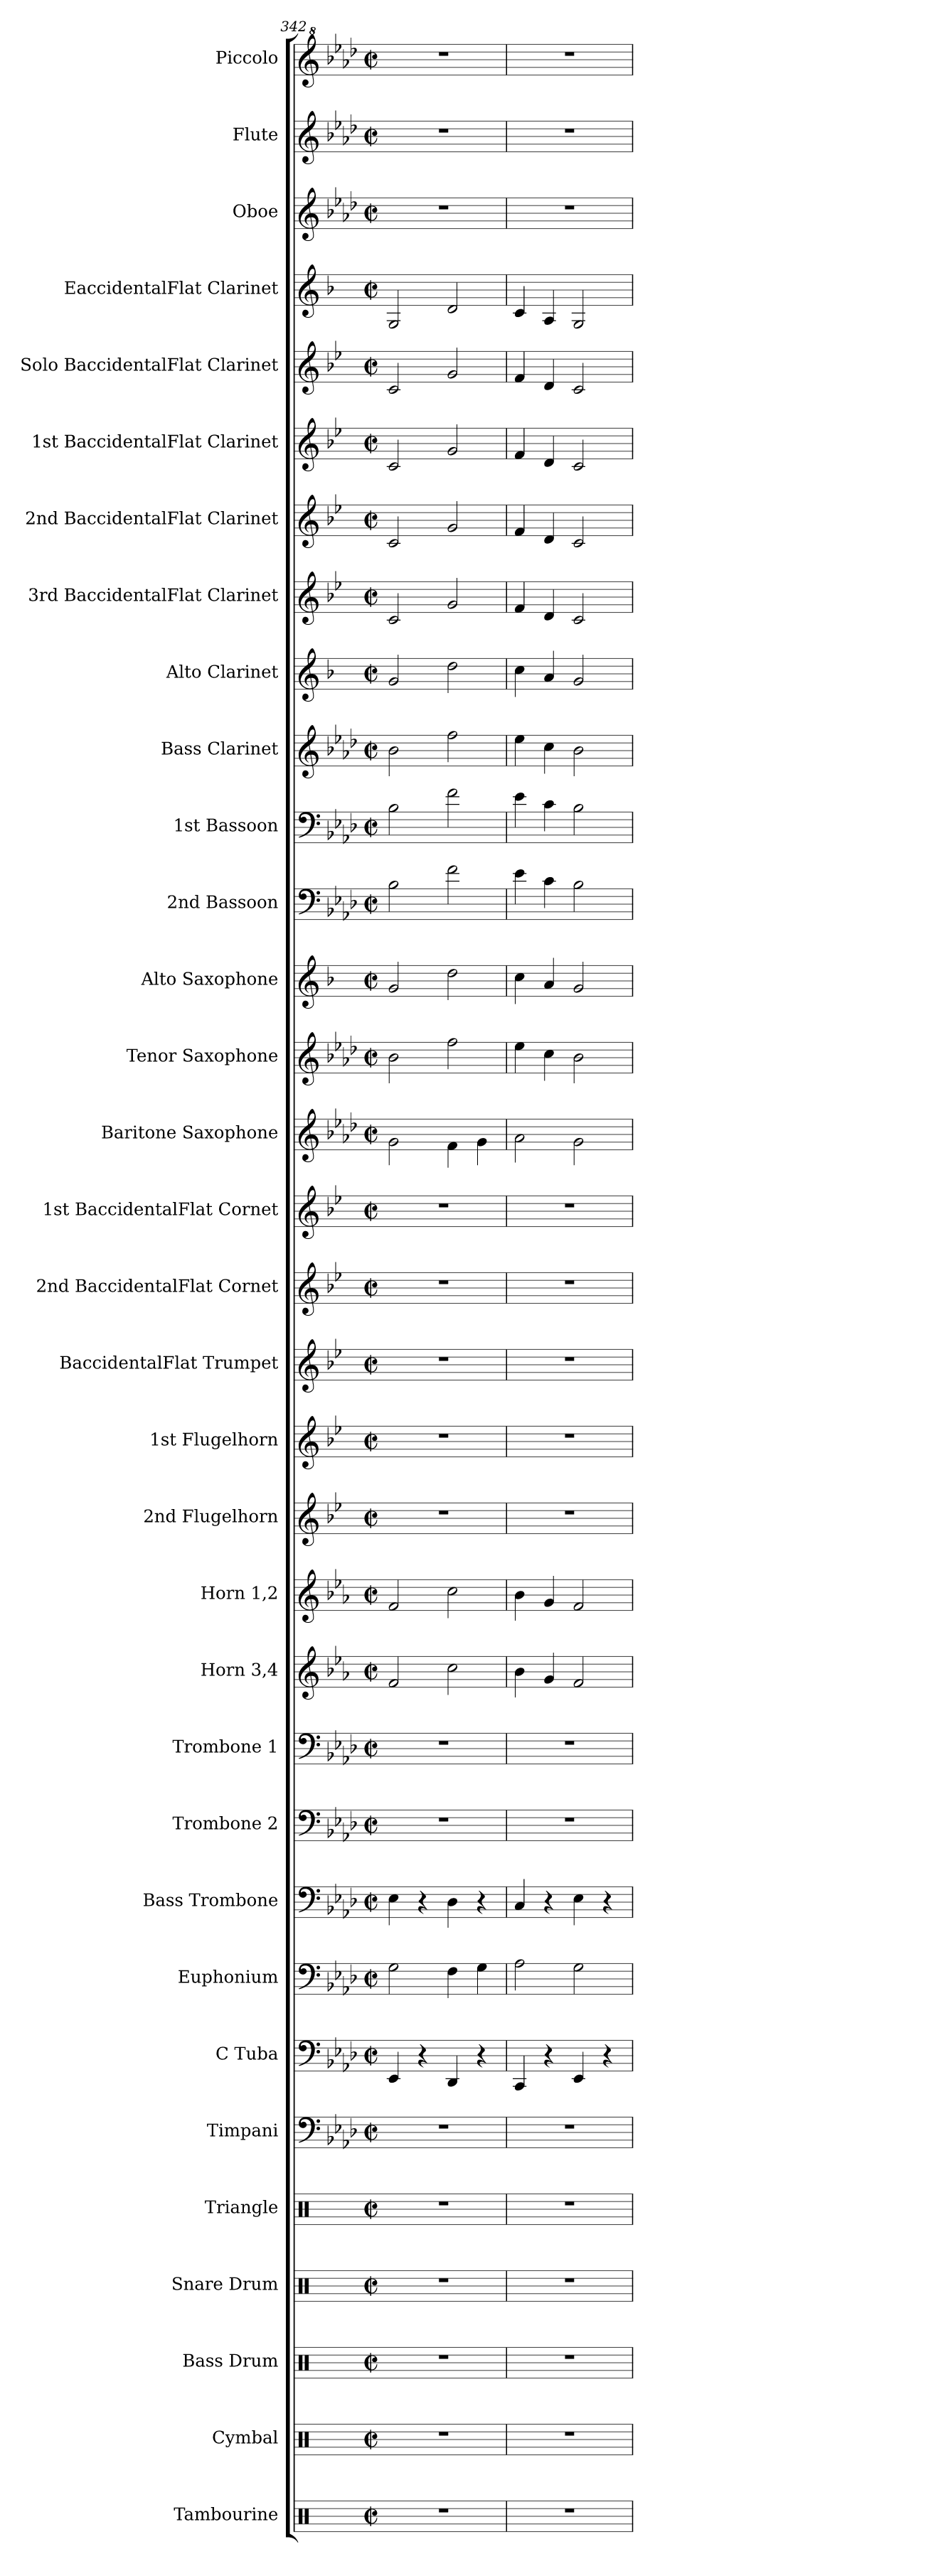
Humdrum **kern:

**kern	**kern	**kern	**kern	**kern	**kern	**kern	**kern	**kern	**kern	**kern	**kern	**kern	**kern	**kern	**kern	**kern	**kern	**kern	**kern	**kern	**kern	**kern	**kern	**kern	**kern	**kern	**kern	**kern	**kern	**kern	**kern	**kern
*part33	*part32	*part31	*part30	*part29	*part28	*part27	*part26	*part25	*part24	*part23	*part22	*part21	*part20	*part19	*part18	*part17	*part16	*part15	*part14	*part13	*part12	*part11	*part10	*part9	*part8	*part7	*part6	*part5	*part4	*part3	*part2	*part1
*staff33	*staff32	*staff31	*staff30	*staff29	*staff28	*staff27	*staff26	*staff25	*staff24	*staff23	*staff22	*staff21	*staff20	*staff19	*staff18	*staff17	*staff16	*staff15	*staff14	*staff13	*staff12	*staff11	*staff10	*staff9	*staff8	*staff7	*staff6	*staff5	*staff4	*staff3	*staff2	*staff1
*I"Tambourine	*I"Cymbal	*I"Bass Drum	*I"Snare Drum	*I"Triangle	*I"Timpani	*I"C Tuba	*I"Euphonium	*I"Bass Trombone	*I"Trombone 2	*I"Trombone 1	*I"Horn 3,4	*I"Horn 1,2	*I"2nd Flugelhorn	*I"1st Flugelhorn	*I"BaccidentalFlat Trumpet	*I"2nd BaccidentalFlat Cornet	*I"1st BaccidentalFlat Cornet	*I"Baritone Saxophone	*I"Tenor Saxophone	*I"Alto Saxophone	*I"2nd Bassoon	*I"1st Bassoon	*I"Bass Clarinet	*I"Alto Clarinet	*I"3rd BaccidentalFlat Clarinet	*I"2nd BaccidentalFlat Clarinet	*I"1st BaccidentalFlat Clarinet	*I"Solo BaccidentalFlat Clarinet	*I"EaccidentalFlat Clarinet	*I"Oboe	*I"Flute	*I"Piccolo
*I'Tamb.	*I'Cym.	*I'B. Dr.	*I'Sn. Dr.	*I'Trgl.	*I'Timp.	*I'C Tu.	*I'Eu.	*I'B. Trb.	*I'Trb. 2	*I'Trb. 1	*I'Hn. 3,4	*I'Hn. 1,2	*I'2nd Flghn.	*I'1st Flghn.	*I'BaccidentalFlat Tpt.	*I'2nd BaccidentalFlat Cnt.	*I'1st BaccidentalFlat Cnt.	*I'Bar. Sax.	*I'T. Sax.	*I'A. Sax.	*I'2nd Bsn.	*I'1st Bsn.	*I'B. Cl.	*I'A. Cl.	*I'3rd BaccidentalFlat Cl.	*I'2nd BaccidentalFlat Cl.	*I'1st BaccidentalFlat Cl.	*I'Solo BaccidentalFlat Cl.	*I'EaccidentalFlat Cl.	*I'Ob.	*I'Fl.	*I'Picc.
*clefX	*clefX	*clefX	*clefX	*clefX	*clefF4	*clefF4	*clefF4	*clefF4	*clefF4	*clefF4	*clefG2	*clefG2	*clefG2	*clefG2	*clefG2	*clefG2	*clefG2	*clefG2	*clefG2	*clefG2	*clefF4	*clefF4	*clefG2	*clefG2	*clefG2	*clefG2	*clefG2	*clefG2	*clefG2	*clefG2	*clefG2	*clefG^2
*	*	*	*	*	*	*	*	*	*	*	*ITrd4c7	*ITrd4c7	*ITrd1c2	*ITrd1c2	*ITrd1c2	*ITrd1c2	*ITrd1c2	*ITrd12c21	*ITrd8c14	*ITrd5c9	*	*	*ITrd8c14	*ITrd5c9	*ITrd1c2	*ITrd1c2	*ITrd1c2	*ITrd1c2	*ITrd-2c-3	*	*	*ITrd-7c-12
*k[]	*k[]	*k[]	*k[]	*k[]	*k[b-e-a-d-]	*k[b-e-a-d-]	*k[b-e-a-d-]	*k[b-e-a-d-]	*k[b-e-a-d-]	*k[b-e-a-d-]	*k[b-e-a-d-]	*k[b-e-a-d-]	*k[b-e-a-d-]	*k[b-e-a-d-]	*k[b-e-a-d-]	*k[b-e-a-d-]	*k[b-e-a-d-]	*k[b-e-a-d-]	*k[b-e-a-d-]	*k[b-e-a-d-]	*k[b-e-a-d-]	*k[b-e-a-d-]	*k[b-e-a-d-]	*k[b-e-a-d-]	*k[b-e-a-d-]	*k[b-e-a-d-]	*k[b-e-a-d-]	*k[b-e-a-d-]	*k[b-e-a-d-]	*k[b-e-a-d-]	*k[b-e-a-d-]	*k[b-e-a-d-]
*M4/4	*M4/4	*M4/4	*M4/4	*M4/4	*M4/4	*M4/4	*M4/4	*M4/4	*M4/4	*M4/4	*M4/4	*M4/4	*M4/4	*M4/4	*M4/4	*M4/4	*M4/4	*M4/4	*M4/4	*M4/4	*M4/4	*M4/4	*M4/4	*M4/4	*M4/4	*M4/4	*M4/4	*M4/4	*M4/4	*M4/4	*M4/4	*M4/4
*met(c|)	*met(c|)	*met(c|)	*met(c|)	*met(c|)	*met(c|)	*met(c|)	*met(c|)	*met(c|)	*met(c|)	*met(c|)	*met(c|)	*met(c|)	*met(c|)	*met(c|)	*met(c|)	*met(c|)	*met(c|)	*met(c|)	*met(c|)	*met(c|)	*met(c|)	*met(c|)	*met(c|)	*met(c|)	*met(c|)	*met(c|)	*met(c|)	*met(c|)	*met(c|)	*met(c|)	*met(c|)	*met(c|)
=342	=342	=342	=342	=342	=342	=342	=342	=342	=342	=342	=342	=342	=342	=342	=342	=342	=342	=342	=342	=342	=342	=342	=342	=342	=342	=342	=342	=342	=342	=342	=342	=342
1r	1r	1r	1r	1r	1r	4EE-/	2G\	4E-\	1r	1r	2B-/	2B-/	1r	1r	1r	1r	1r	2G\	2B-\	2B-/	2B-\	2B-\	2B-\	2B-/	2B-/	2B-/	2B-/	2B-/	2B-/	1r	1r	1r
.	.	.	.	.	.	4r	.	4r	.	.	.	.	.	.	.	.	.	.	.	.	.	.	.	.	.	.	.	.	.	.	.	.
.	.	.	.	.	.	4DD-/	4F\	4D-\	.	.	2f\	2f\	.	.	.	.	.	4F\	2f\	2f\	2f\	2f\	2f\	2f\	2f/	2f/	2f/	2f/	2f/	.	.	.
.	.	.	.	.	.	4r	4G\	4r	.	.	.	.	.	.	.	.	.	4G\	.	.	.	.	.	.	.	.	.	.	.	.	.	.
=343	=343	=343	=343	=343	=343	=343	=343	=343	=343	=343	=343	=343	=343	=343	=343	=343	=343	=343	=343	=343	=343	=343	=343	=343	=343	=343	=343	=343	=343	=343	=343	=343
1r	1r	1r	1r	1r	1r	4CC/	2A-\	4C/	1r	1r	4e-\	4e-\	1r	1r	1r	1r	1r	2A-\	4e-\	4e-\	4e-\	4e-\	4e-\	4e-\	4e-/	4e-/	4e-/	4e-/	4e-/	1r	1r	1r
.	.	.	.	.	.	4r	.	4r	.	.	4c/	4c/	.	.	.	.	.	.	4c\	4c/	4c\	4c\	4c\	4c/	4c/	4c/	4c/	4c/	4c/	.	.	.
.	.	.	.	.	.	4EE-/	2G\	4E-\	.	.	2B-/	2B-/	.	.	.	.	.	2G\	2B-\	2B-/	2B-\	2B-\	2B-\	2B-/	2B-/	2B-/	2B-/	2B-/	2B-/	.	.	.
.	.	.	.	.	.	4r	.	4r	.	.	.	.	.	.	.	.	.	.	.	.	.	.	.	.	.	.	.	.	.	.	.	.
=	=	=	=	=	=	=	=	=	=	=	=	=	=	=	=	=	=	=	=	=	=	=	=	=	=	=	=	=	=	=	=	=
*-	*-	*-	*-	*-	*-	*-	*-	*-	*-	*-	*-	*-	*-	*-	*-	*-	*-	*-	*-	*-	*-	*-	*-	*-	*-	*-	*-	*-	*-	*-	*-	*-
